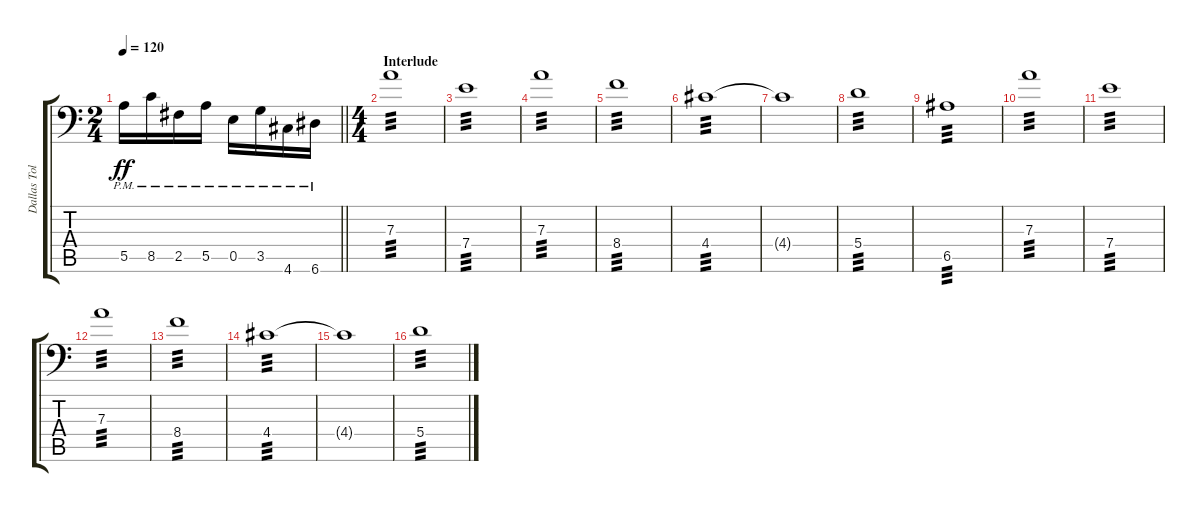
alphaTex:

\track ("Dallas Toler-Wade" "Dallas Tol") {instrument distortionguitar}
\staff {score tabs}
\tuning (B3 Gb3 D3 A2 E2 A1) {hide}
\ts (2 4)
\tempo 120
\clef f4
\barLineRight lightlight
\ks c
5.5{pm}.16{dy ff} 8.5{pm}.16 2.5{pm}.16 5.5{pm}.16 0.5{pm}.16 3.5{pm}.16 4.6{pm}.16 6.6{pm}.16 |
\ts (4 4)
\section ("" "Interlude")
7.3.1{tp 3} |
7.4.1{tp 3} |
7.3.1{tp 3} |
8.4.1{tp 3} |
4.4.1{tp 3} |
4.4{t}.1 |
5.4.1{tp 3} |
6.5.1{tp 3} |
7.3.1{tp 3} |
7.4.1{tp 3} |
7.3.1{tp 3} |
8.4.1{tp 3} |
4.4.1{tp 3} |
4.4{t}.1 |
5.4.1{tp 3}
